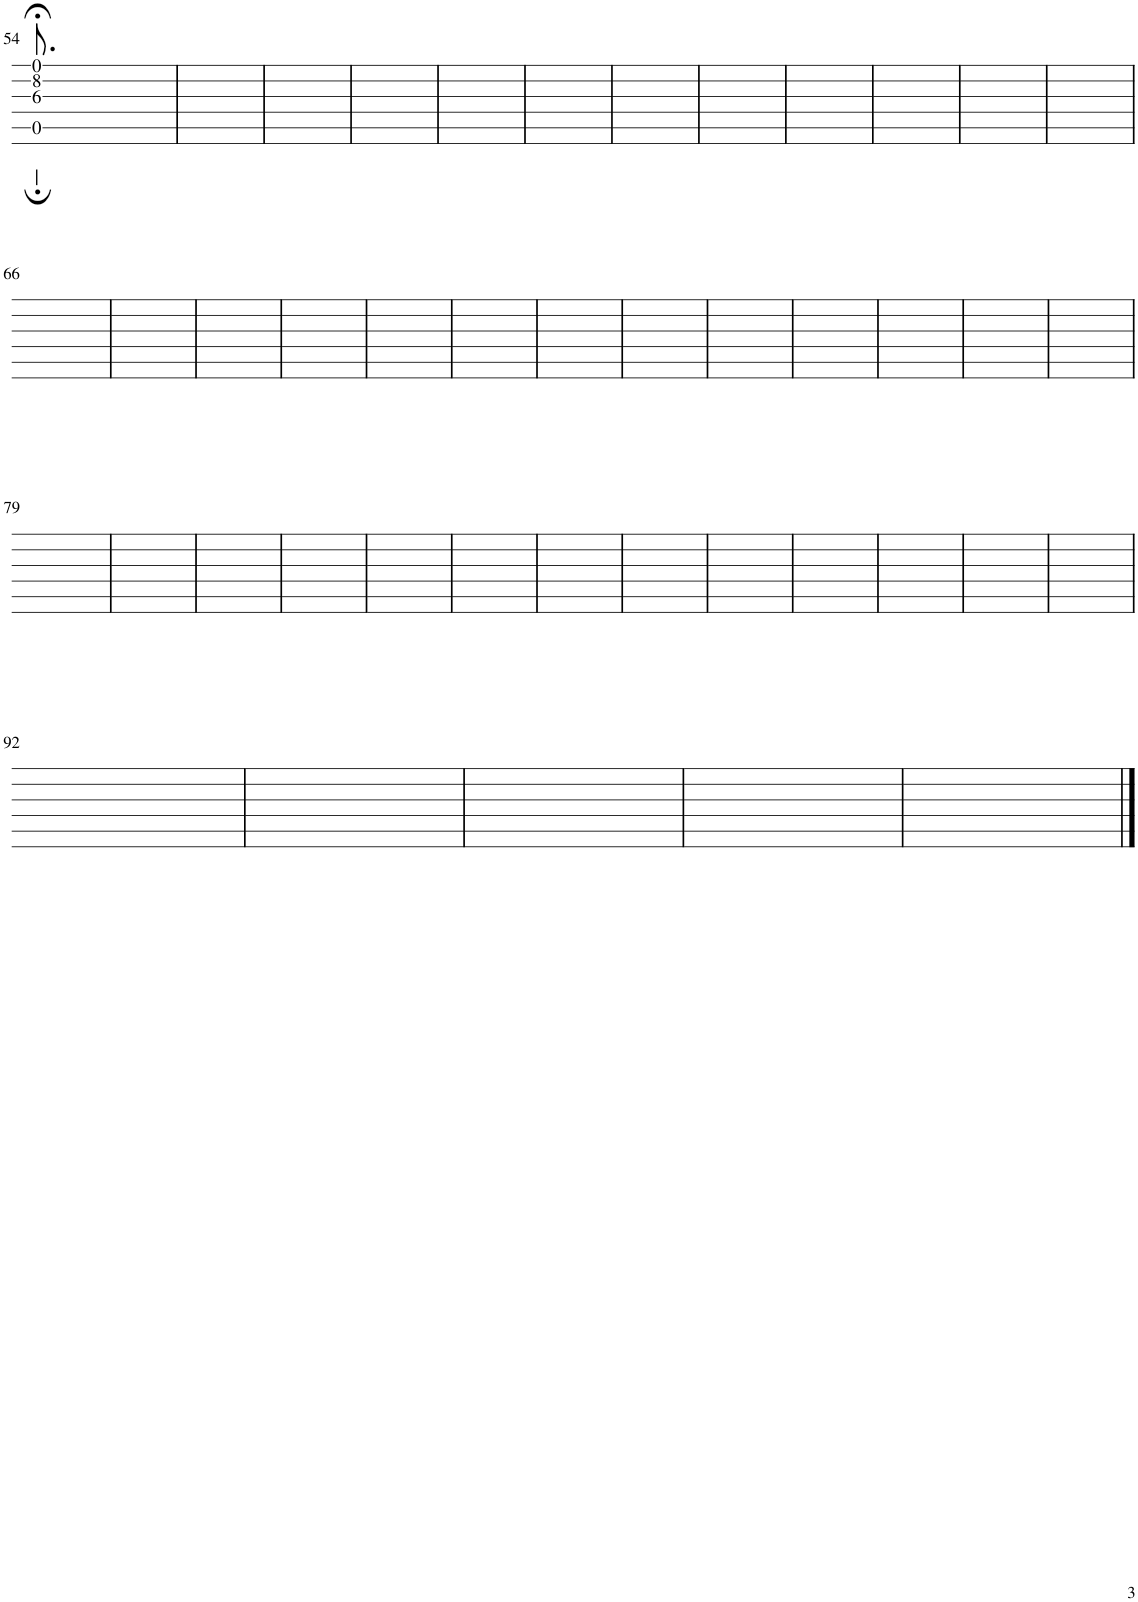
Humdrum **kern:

**kern
*part1
*staff1
*I"Guitar
*I'Guit.
!!LO:PB:g=z
*
*k[]
*M4/4
*met(c)
=54
*^
8.c#/;< 8.g/;< 8.e/;<	2AA;\
16r	.
4r	.
2r	2r
*v	*v
=55
1r
=56
1r
=57
1r
=58
1r
=59
1r
=60
1r
=61
1r
=62
1r
=63
1r
=64
1r
=65
1r
!!LO:LB:g=z
=66
1r
=67
1r
=68
1r
=69
1r
=70
1r
=71
1r
=72
1r
=73
1r
=74
1r
=75
1r
=76
1r
=77
1r
=78
1r
!!LO:LB:g=z
=79
1r
=80
1r
=81
1r
=82
1r
=83
1r
=84
1r
=85
1r
=86
1r
=87
1r
=88
1r
=89
1r
=90
1r
=91
1r
!!LO:LB:g=z
=92
1r
=93
1r
=94
1r
=95
1r
=96
1r
==
*-
